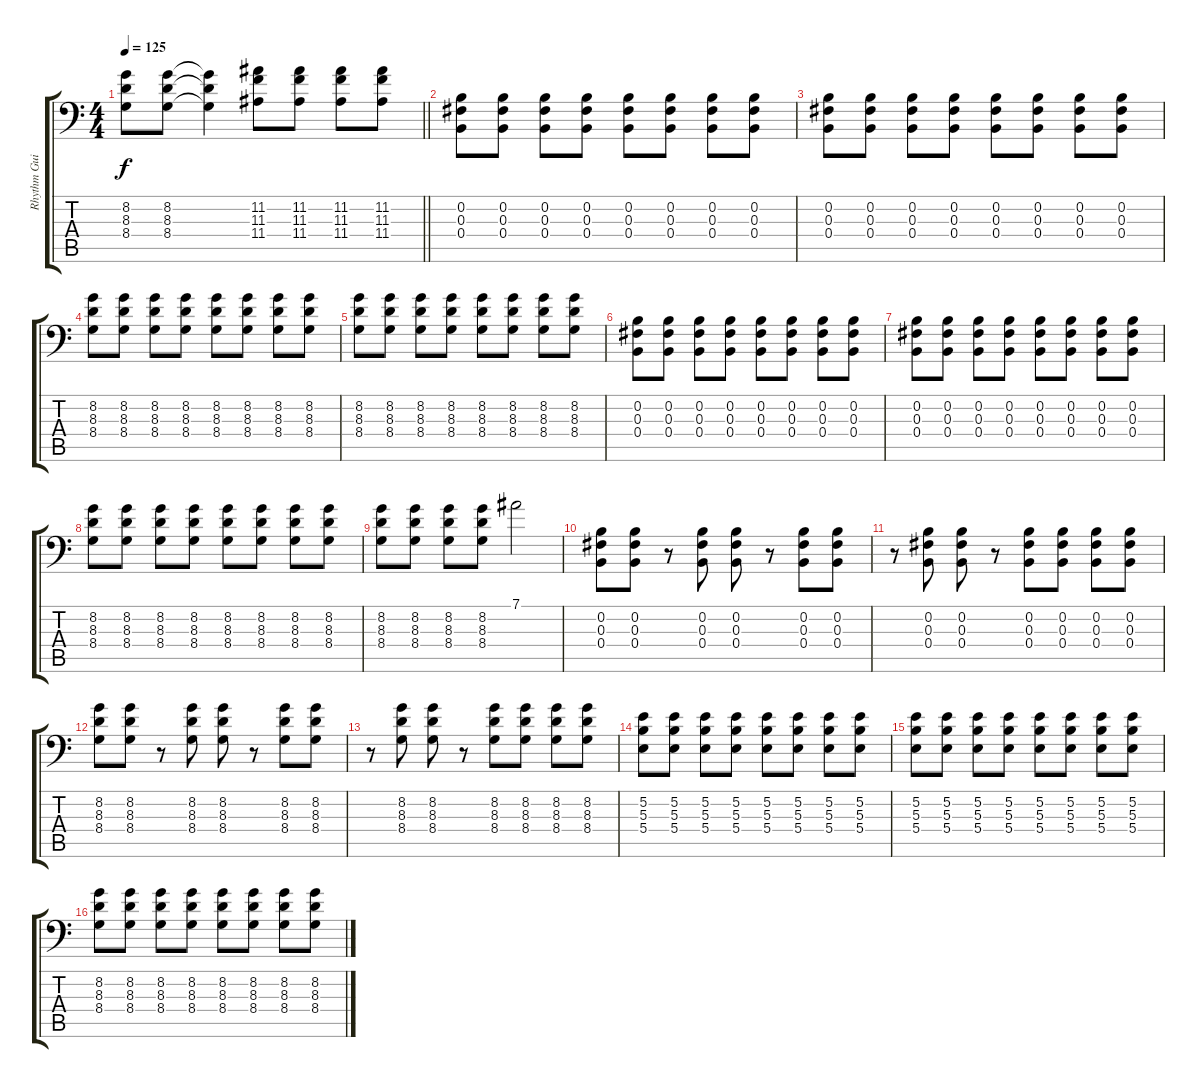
\track ("Rhythm Guitar" "Rhythm Gui") {instrument distortionguitar}
\staff {score tabs}
\tuning (Eb3 B2 Gb2 B1 Gb1 B0) {hide}
\ts (4 4)
\tempo 125
\clef f4
\barLineRight lightlight
\ks c
(8.2{t} 8.3{t} 8.4{t}).8{dy f} (8.2 8.3 8.4).8 (8.2{t} 8.3{t} 8.4{t}).4 (11.2 11.3 11.4).8 (11.2 11.3 11.4).8 (11.2 11.3 11.4).8 (11.2 11.3 11.4).8 |
(0.2 0.3 0.4).8 (0.2 0.3 0.4).8 (0.2 0.3 0.4).8 (0.2 0.3 0.4).8 (0.2 0.3 0.4).8 (0.2 0.3 0.4).8 (0.2 0.3 0.4).8 (0.2 0.3 0.4).8 |
(0.2 0.3 0.4).8 (0.2 0.3 0.4).8 (0.2 0.3 0.4).8 (0.2 0.3 0.4).8 (0.2 0.3 0.4).8 (0.2 0.3 0.4).8 (0.2 0.3 0.4).8 (0.2 0.3 0.4).8 |
(8.2 8.3 8.4).8 (8.2 8.3 8.4).8 (8.2 8.3 8.4).8 (8.2 8.3 8.4).8 (8.2 8.3 8.4).8 (8.2 8.3 8.4).8 (8.2 8.3 8.4).8 (8.2 8.3 8.4).8 |
(8.2 8.3 8.4).8 (8.2 8.3 8.4).8 (8.2 8.3 8.4).8 (8.2 8.3 8.4).8 (8.2 8.3 8.4).8 (8.2 8.3 8.4).8 (8.2 8.3 8.4).8 (8.2 8.3 8.4).8 |
(0.2 0.3 0.4).8 (0.2 0.3 0.4).8 (0.2 0.3 0.4).8 (0.2 0.3 0.4).8 (0.2 0.3 0.4).8 (0.2 0.3 0.4).8 (0.2 0.3 0.4).8 (0.2 0.3 0.4).8 |
(0.2 0.3 0.4).8 (0.2 0.3 0.4).8 (0.2 0.3 0.4).8 (0.2 0.3 0.4).8 (0.2 0.3 0.4).8 (0.2 0.3 0.4).8 (0.2 0.3 0.4).8 (0.2 0.3 0.4).8 |
(8.2 8.3 8.4).8 (8.2 8.3 8.4).8 (8.2 8.3 8.4).8 (8.2 8.3 8.4).8 (8.2 8.3 8.4).8 (8.2 8.3 8.4).8 (8.2 8.3 8.4).8 (8.2 8.3 8.4).8 |
(8.2 8.3 8.4).8 (8.2 8.3 8.4).8 (8.2 8.3 8.4).8 (8.2 8.3 8.4).8 7.1.2 |
(0.2 0.3 0.4).8 (0.2 0.3 0.4).8 r.8 (0.2 0.3 0.4).8 (0.2 0.3 0.4).8 r.8 (0.2 0.3 0.4).8 (0.2 0.3 0.4).8 |
r.8 (0.2 0.3 0.4).8 (0.2 0.3 0.4).8 r.8 (0.2 0.3 0.4).8 (0.2 0.3 0.4).8 (0.2 0.3 0.4).8 (0.2 0.3 0.4).8 |
(8.2 8.3 8.4).8 (8.2 8.3 8.4).8 r.8 (8.2 8.3 8.4).8 (8.2 8.3 8.4).8 r.8 (8.2 8.3 8.4).8 (8.2 8.3 8.4).8 |
r.8 (8.2 8.3 8.4).8 (8.2 8.3 8.4).8 r.8 (8.2 8.3 8.4).8 (8.2 8.3 8.4).8 (8.2 8.3 8.4).8 (8.2 8.3 8.4).8 |
(5.2 5.3 5.4).8 (5.2 5.3 5.4).8 (5.2 5.3 5.4).8 (5.2 5.3 5.4).8 (5.2 5.3 5.4).8 (5.2 5.3 5.4).8 (5.2 5.3 5.4).8 (5.2 5.3 5.4).8 |
(5.2 5.3 5.4).8 (5.2 5.3 5.4).8 (5.2 5.3 5.4).8 (5.2 5.3 5.4).8 (5.2 5.3 5.4).8 (5.2 5.3 5.4).8 (5.2 5.3 5.4).8 (5.2 5.3 5.4).8 |
(8.2 8.3 8.4).8 (8.2 8.3 8.4).8 (8.2 8.3 8.4).8 (8.2 8.3 8.4).8 (8.2 8.3 8.4).8 (8.2 8.3 8.4).8 (8.2 8.3 8.4).8 (8.2 8.3 8.4).8
